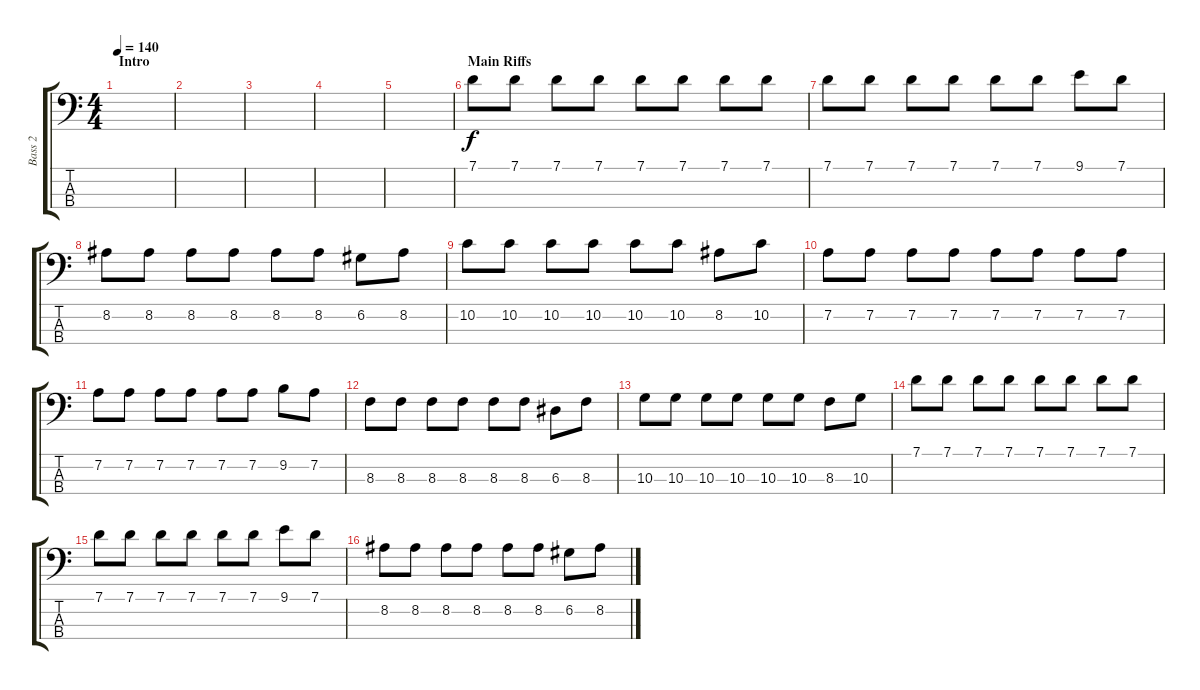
\track ("Bass 2" "Bass 2") {instrument electricbassfinger}
\staff {score tabs}
\tuning (G2 D2 A1 E1) {hide}
\ts (4 4)
\section ("" "Intro")
\tempo 140
\clef f4
\ks c
|
|
|
|
|
\section ("" "Main Riffs")
7.1.8 7.1.8 7.1.8 7.1.8 7.1.8 7.1.8 7.1.8 7.1.8 |
7.1.8 7.1.8 7.1.8 7.1.8 7.1.8 7.1.8 9.1.8 7.1.8 |
8.2.8 8.2.8 8.2.8 8.2.8 8.2.8 8.2.8 6.2.8 8.2.8 |
10.2.8 10.2.8 10.2.8 10.2.8 10.2.8 10.2.8 8.2.8 10.2.8 |
7.2.8 7.2.8 7.2.8 7.2.8 7.2.8 7.2.8 7.2.8 7.2.8 |
7.2.8 7.2.8 7.2.8 7.2.8 7.2.8 7.2.8 9.2.8 7.2.8 |
8.3.8 8.3.8 8.3.8 8.3.8 8.3.8 8.3.8 6.3.8 8.3.8 |
10.3.8 10.3.8 10.3.8 10.3.8 10.3.8 10.3.8 8.3.8 10.3.8 |
7.1.8 7.1.8 7.1.8 7.1.8 7.1.8 7.1.8 7.1.8 7.1.8 |
7.1.8 7.1.8 7.1.8 7.1.8 7.1.8 7.1.8 9.1.8 7.1.8 |
8.2.8 8.2.8 8.2.8 8.2.8 8.2.8 8.2.8 6.2.8 8.2.8
